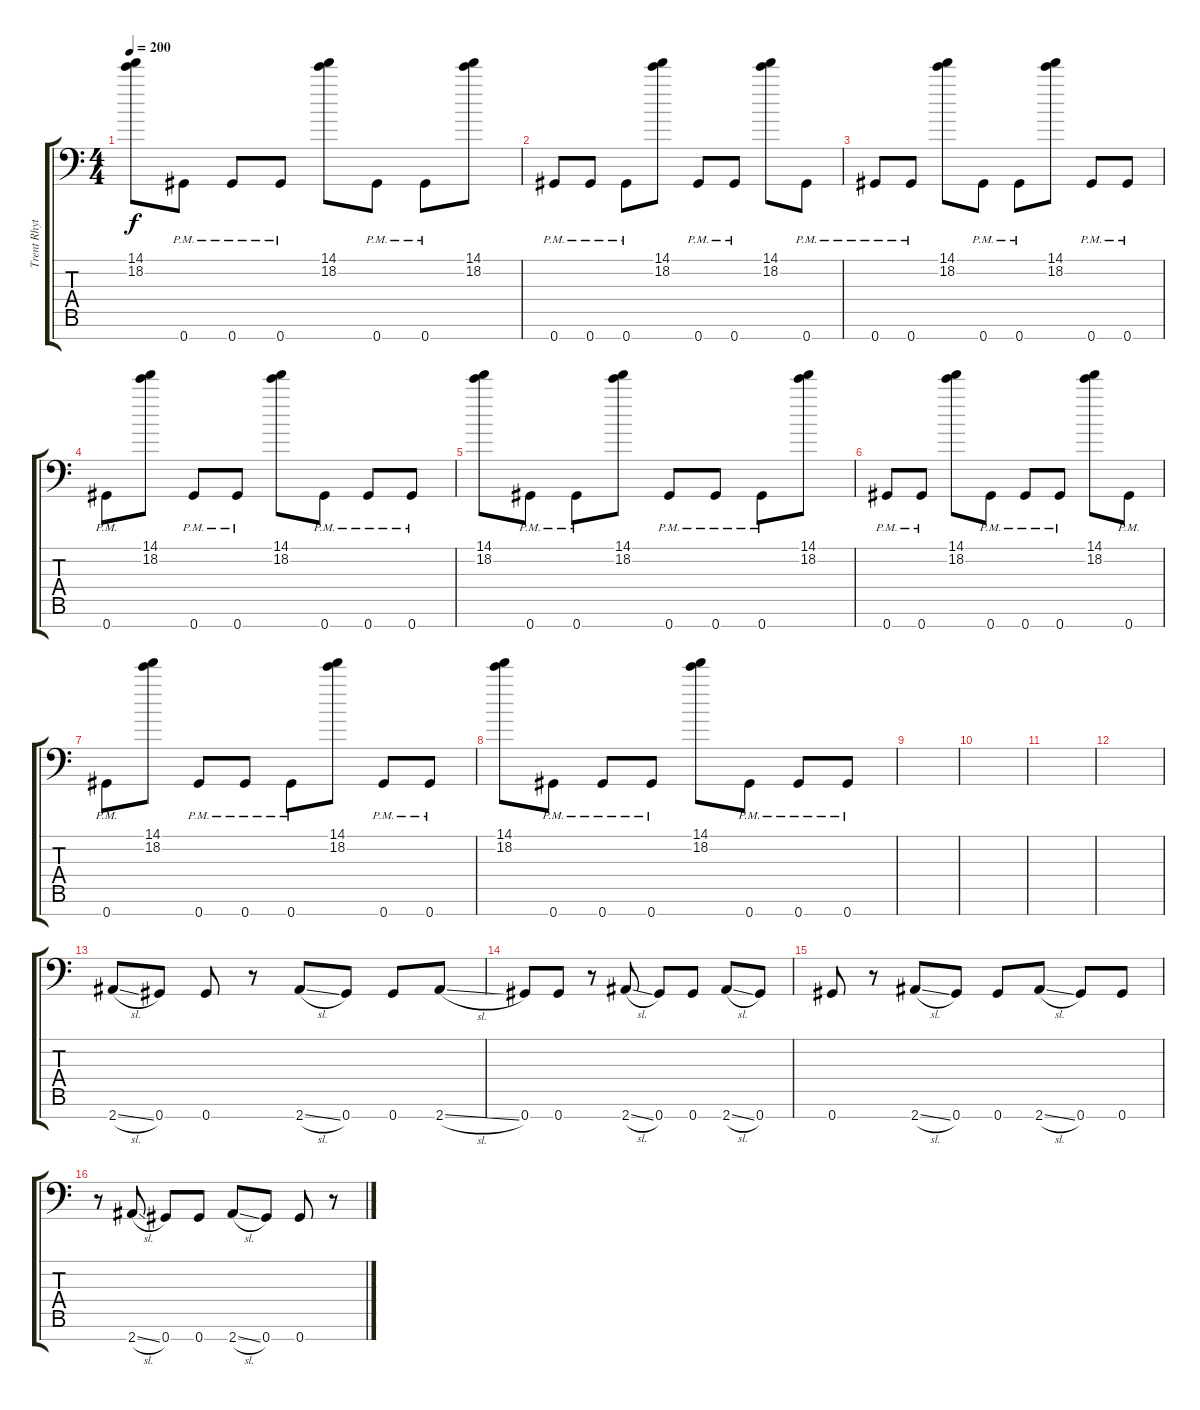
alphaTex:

\track ("Trent Rhytm" "Trent Rhyt") {instrument overdrivenguitar}
\staff {score tabs}
\tuning (Eb4 Bb3 Gb3 Db3 Ab2 Eb2 Ab1) {hide}
\ts (4 4)
\tempo 200
\clef f4
\ks c
(14.1 18.2).8{dy f} 0.7{pm}.8 0.7{pm}.8 0.7{pm}.8 (14.1 18.2).8 0.7{pm}.8 0.7{pm}.8 (14.1 18.2).8 |
0.7{pm}.8 0.7{pm}.8 0.7{pm}.8 (14.1 18.2).8 0.7{pm}.8 0.7{pm}.8 (14.1 18.2).8 0.7{pm}.8 |
0.7{pm}.8 0.7{pm}.8 (14.1 18.2).8 0.7{pm}.8 0.7{pm}.8 (14.1 18.2).8 0.7{pm}.8 0.7{pm}.8 |
0.7{pm}.8 (14.1 18.2).8 0.7{pm}.8 0.7{pm}.8 (14.1 18.2).8 0.7{pm}.8 0.7{pm}.8 0.7{pm}.8 |
(14.1 18.2).8 0.7{pm}.8 0.7{pm}.8 (14.1 18.2).8 0.7{pm}.8 0.7{pm}.8 0.7{pm}.8 (14.1 18.2).8 |
0.7{pm}.8 0.7{pm}.8 (14.1 18.2).8 0.7{pm}.8 0.7{pm}.8 0.7{pm}.8 (14.1 18.2).8 0.7{pm}.8 |
0.7{pm}.8 (14.1 18.2).8 0.7{pm}.8 0.7{pm}.8 0.7{pm}.8 (14.1 18.2).8 0.7{pm}.8 0.7{pm}.8 |
(14.1 18.2).8 0.7{pm}.8 0.7{pm}.8 0.7{pm}.8 (14.1 18.2).8 0.7{pm}.8 0.7{pm}.8 0.7{pm}.8 |
|
|
|
|
2.7{sl}.8 0.7.8 0.7.8 r.8 2.7{sl}.8 0.7.8 0.7.8 2.7{sl}.8 |
0.7.8 0.7.8 r.8 2.7{sl}.8 0.7.8 0.7.8 2.7{sl}.8 0.7.8 |
0.7.8 r.8 2.7{sl}.8 0.7.8 0.7.8 2.7{sl}.8 0.7.8 0.7.8 |
r.8 2.7{sl}.8 0.7.8 0.7.8 2.7{sl}.8 0.7.8 0.7.8 r.8
